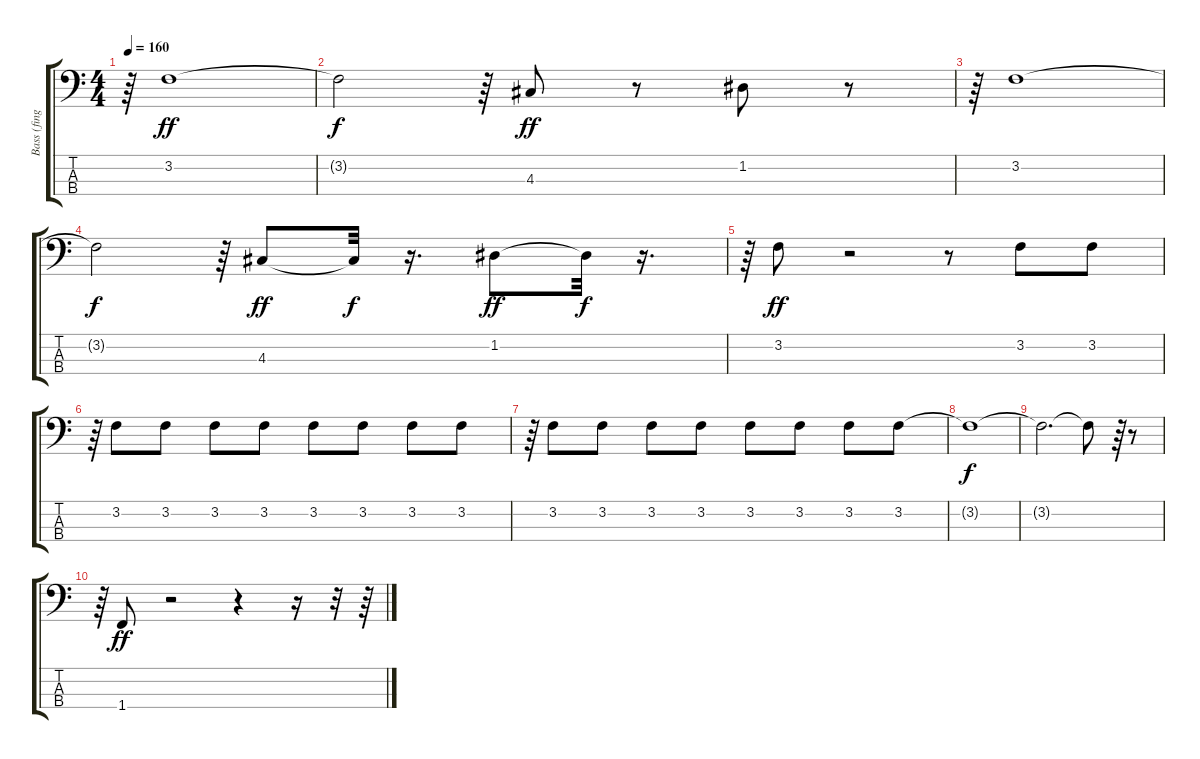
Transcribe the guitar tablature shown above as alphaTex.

\track ("Bass (finger)" "Bass (fing") {instrument electricbassfinger}
\staff {score tabs}
\tuning (G2 D2 A1 E1) {hide}
\ts (4 4)
\tempo 160
\clef f4
\ks c
r.64{dy ff} 3.2.1 |
3.2{t}.2{dy f} r.64 4.3.8{dy ff} r.8 1.2.8 r.8 |
r.64 3.2.1 |
3.2{t}.2{dy f} r.64 4.3.8{dy ff} 4.3{t}.32{dy f} r.16{d} 1.2.8{dy ff} 1.2{t}.32{dy f} r.16{d} |
r.64 3.2.8{dy ff} r.2 r.8 3.2.8 3.2.8 |
r.64 3.2.8 3.2.8 3.2.8 3.2.8 3.2.8 3.2.8 3.2.8 3.2.8 |
r.64 3.2.8 3.2.8 3.2.8 3.2.8 3.2.8 3.2.8 3.2.8 3.2.8 |
3.2{t}.1{dy f} |
3.2{t}.2{d} 3.2{t}.8 r.64 r.8 |
r.64 1.4.8{dy ff} r.2 r.4 r.16 r.32 r.64
